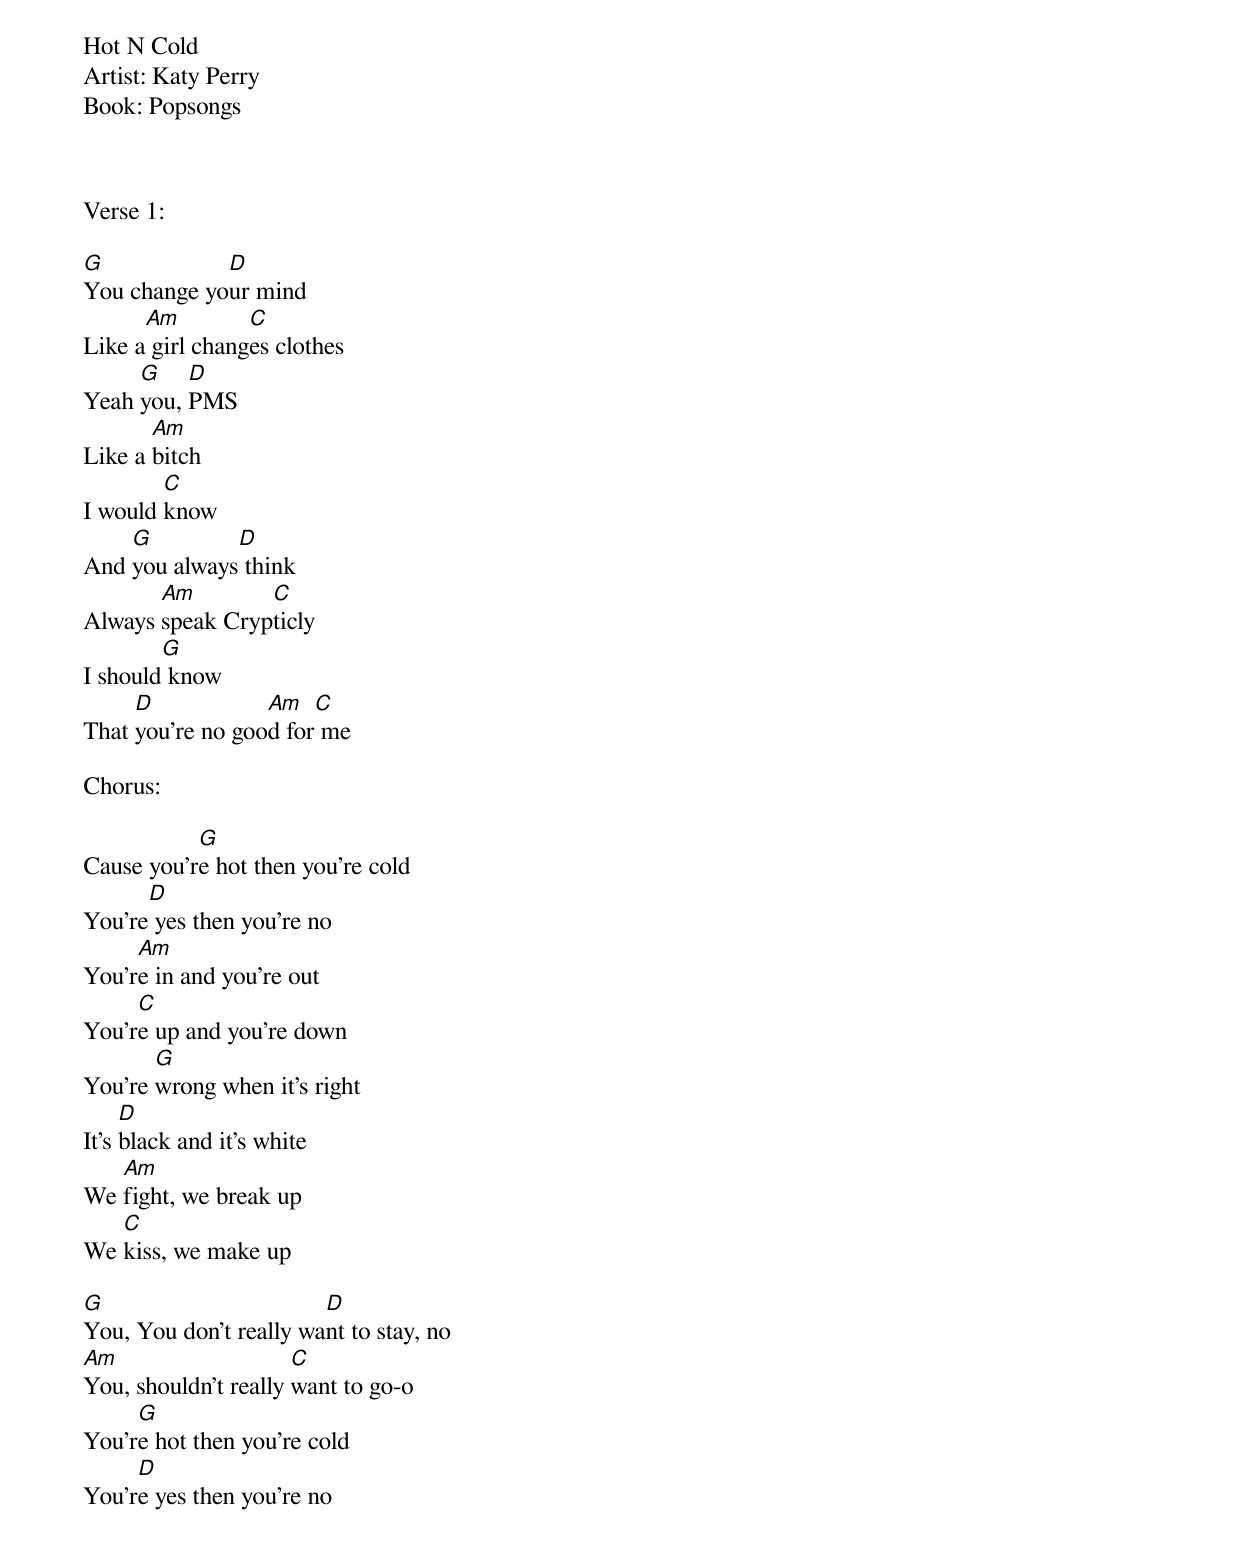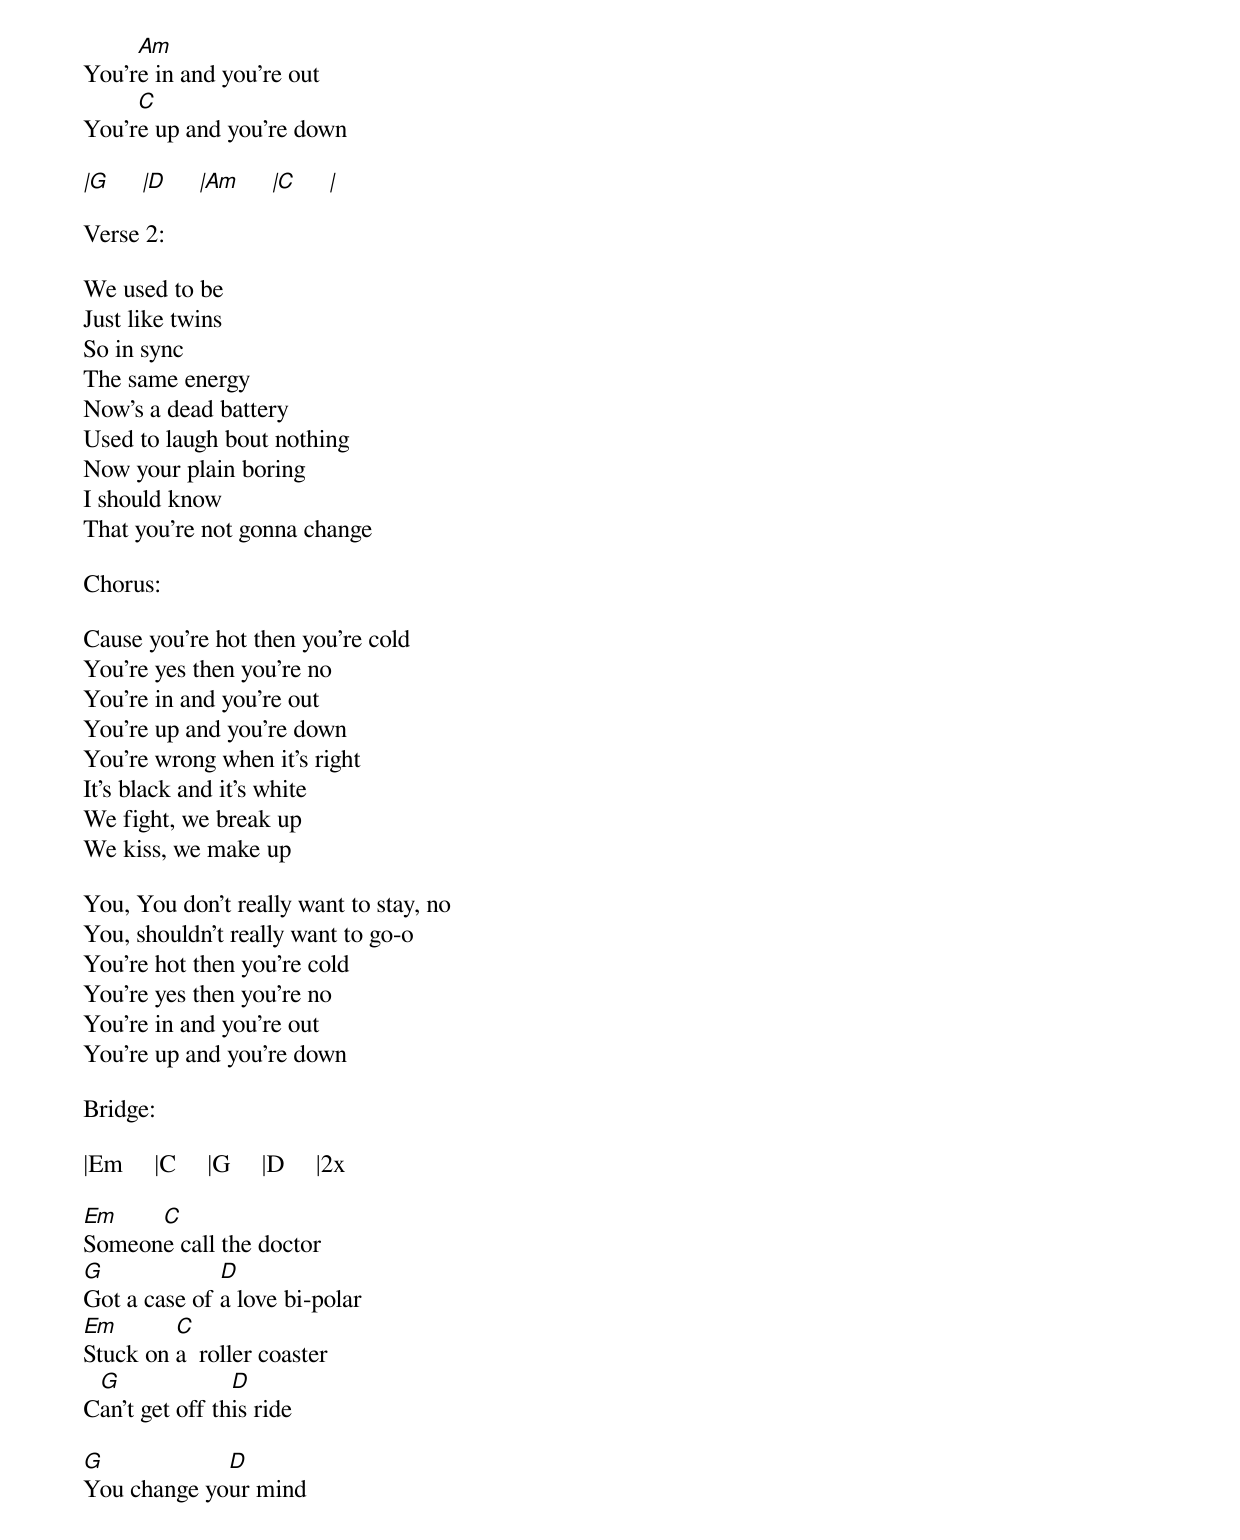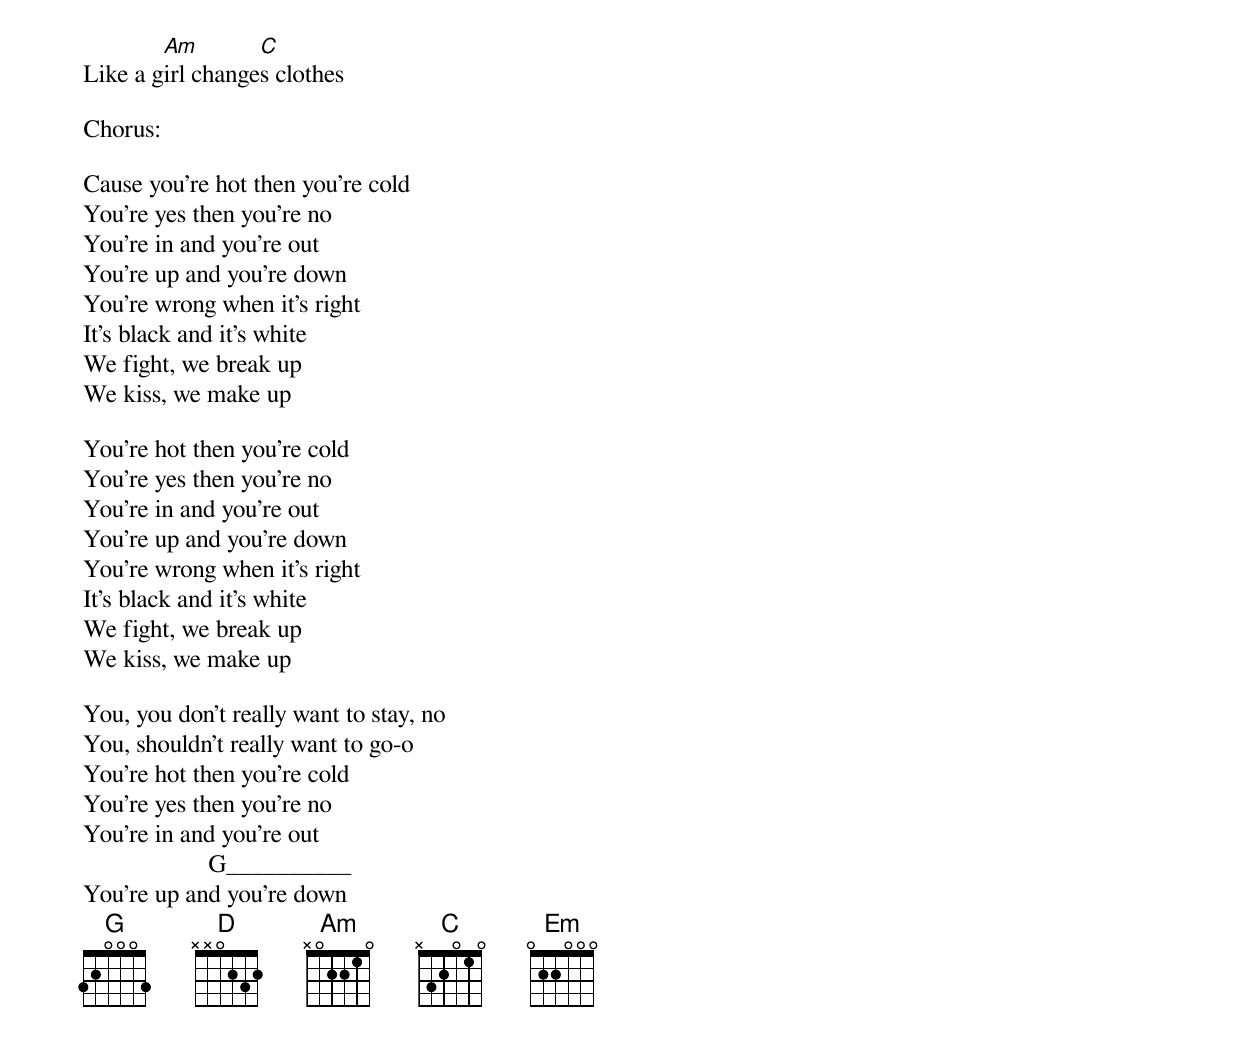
Hot N Cold
Artist: Katy Perry
Book: Popsongs



Verse 1:

[G]You change yo[D]ur mind
Like a[Am] girl chang[C]es clothes
Yeah [G]you, [D]PMS
Like a [Am]bitch
I would [C]know
And [G]you always[D] think
Always [Am]speak Cryp[C]ticly
I should[G] know
That [D]you're no goo[Am]d for[C] me

Chorus:

Cause you'r[G]e hot then you're cold
You're[D] yes then you're no
You'r[Am]e in and you're out
You'r[C]e up and you're down
You're [G]wrong when it's right
It's [D]black and it's white
We [Am]fight, we break up
We [C]kiss, we make up

[G]You, You don't really wa[D]nt to stay, no
[Am]You, shouldn't really [C]want to go-o
You'r[G]e hot then you're cold
You'r[D]e yes then you're no
You'r[Am]e in and you're out
You'r[C]e up and you're down

[|G]     [|D]     [|Am]     [|C]     [|]

Verse 2:

We used to be
Just like twins
So in sync
The same energy
Now's a dead battery
Used to laugh bout nothing
Now your plain boring
I should know
That you're not gonna change

Chorus:

Cause you're hot then you're cold
You're yes then you're no
You're in and you're out
You're up and you're down
You're wrong when it's right
It's black and it's white
We fight, we break up
We kiss, we make up

You, You don't really want to stay, no
You, shouldn't really want to go-o
You're hot then you're cold
You're yes then you're no
You're in and you're out
You're up and you're down

Bridge:

|Em     |C     |G     |D     |2x

[Em]Someon[C]e call the doctor
[G]Got a case of [D]a love bi-polar
[Em]Stuck on [C]a  roller coaster
C[G]an't get off th[D]is ride

[G]You change yo[D]ur mind
Like a g[Am]irl change[C]s clothes

Chorus:

Cause you're hot then you're cold
You're yes then you're no
You're in and you're out
You're up and you're down
You're wrong when it's right
It's black and it's white
We fight, we break up
We kiss, we make up

You're hot then you're cold
You're yes then you're no
You're in and you're out
You're up and you're down
You're wrong when it's right
It's black and it's white
We fight, we break up
We kiss, we make up

You, you don't really want to stay, no
You, shouldn't really want to go-o
You're hot then you're cold
You're yes then you're no
You're in and you're out
                    G__________
You're up and you're down
